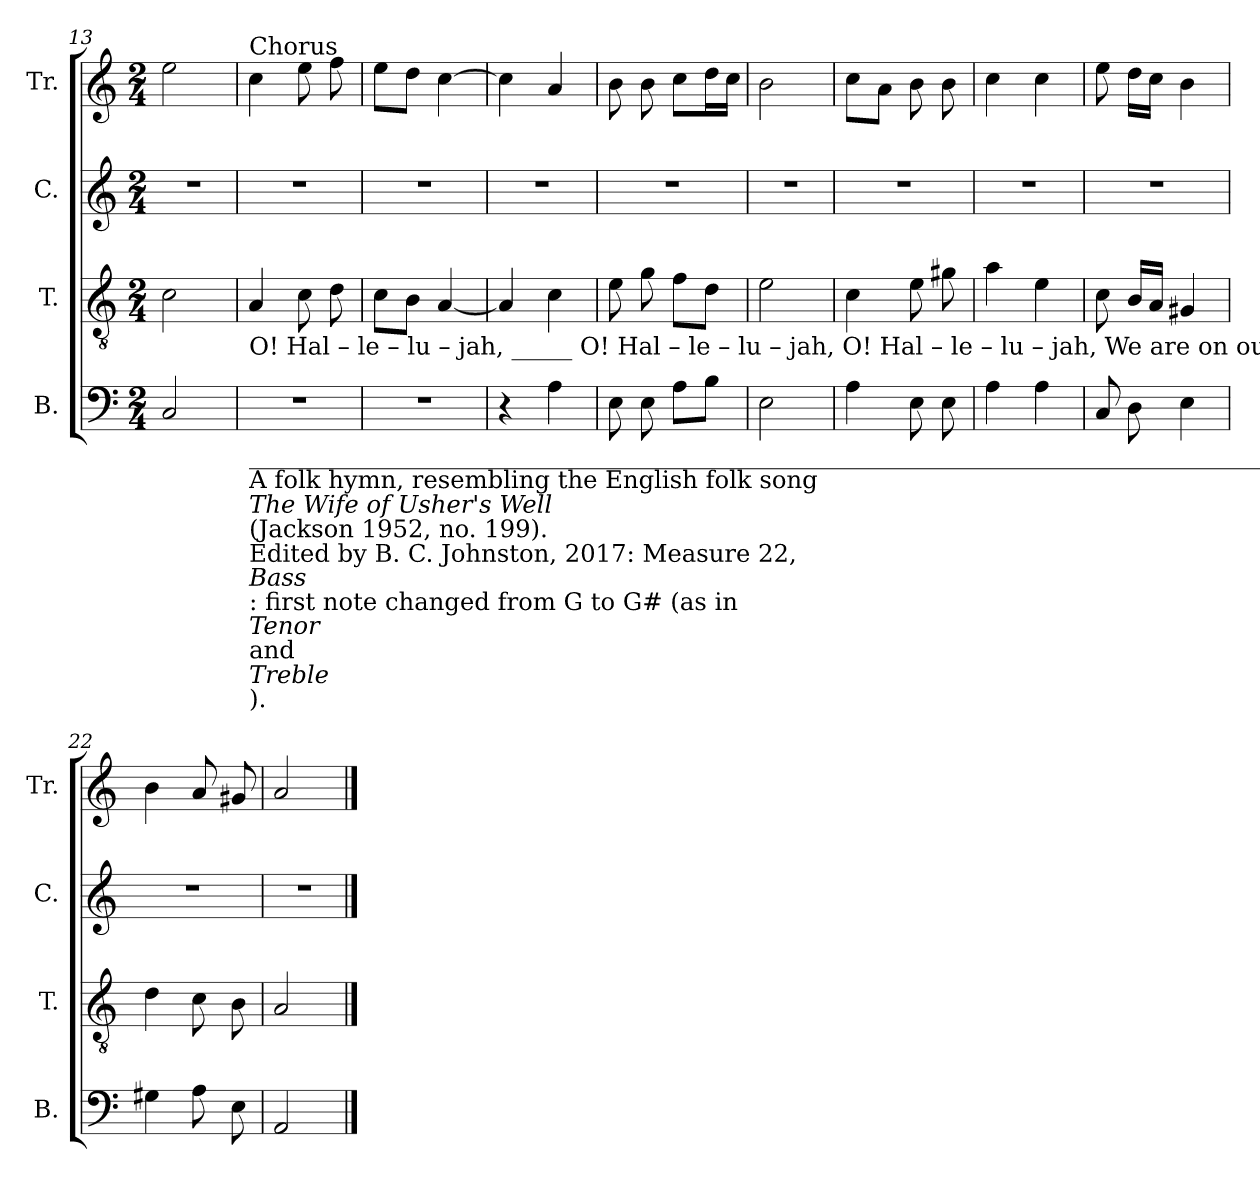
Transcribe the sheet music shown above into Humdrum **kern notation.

**kern	**kern	**kern	**kern
*part4	*part3	*part2	*part1
*staff4	*staff3	*staff2	*staff1
*I"B.	*I"T.	*I"C.	*I"Tr.
*I'B.	*I'T.	*I'C.	*I'Tr.
*clefF4	*clefGv2	*clefG2	*clefG2
*k[]	*k[]	*k[]	*k[]
*M2/4	*M2/4	*M2/4	*M2/4
=13	=13	=13	=13
2C/	2c\	2r	2ee\
!!LO:LB:g=z
=14	=14	=14	=14
!	!	!	!LO:TX:a:t=Chorus
!	!LO:TX:b:t=O!   Hal – le – lu  –  jah, _____    O!     Hal – le – lu       –       jah,      O!           Hal – le  –  lu – jah,   We    are         on        our   jour –ney  home.	!	!
!LO:TX:b:t=_____________________________________________________________________________________	!	!	!
!LO:TX:b:t=A folk hymn, resembling the English folk song	!	!	!
!LO:TX:b:i:t=The Wife of Usher's Well	!	!	!
!LO:TX:b:t=(Jackson 1952, no. 199).	!	!	!
!LO:TX:b:t=Edited by B. C. Johnston, 2017&colon;  Measure 22,	!	!	!
!LO:TX:b:i:t=Bass	!	!	!
!LO:TX:b:t=&colon; first note changed from G to G# (as in	!	!	!
!LO:TX:b:i:t=Tenor	!	!	!
!LO:TX:b:t=and	!	!	!
!LO:TX:b:i:t=Treble	!	!	!
!LO:TX:b:t=).	!	!	!
2r	4A/	2r	4cc\
.	8c\	.	8ee\
.	8d\	.	8ff\
=15	=15	=15	=15
2r	8c\L	2r	8ee\L
.	8B\J	.	8dd\J
.	[4A/	.	[4cc\
=16	=16	=16	=16
4r	4A/]	2r	4cc\]
4A\	4c\	.	4a/
=17	=17	=17	=17
8E\	8e\	2r	8b\
8E\	8g\	.	8b\
8A\L	8f\L	.	8cc\L
8B\J	8d\J	.	16dd\L
.	.	.	16cc\JJ
=18	=18	=18	=18
2E\	2e\	2r	2b\
=19	=19	=19	=19
4A\	4c\	2r	8cc\L
.	.	.	8a\J
8E\	8e\	.	8b\
8E\	8g#X\	.	8b\
=20	=20	=20	=20
4A\	4a\	2r	4cc\
4A\	4e\	.	4cc\
=21	=21	=21	=21
8C/	8c\	2r	8ee\
8D\	16B/LL	.	16dd\LL
.	16A/JJ	.	16cc\JJ
4E\	4G#X/	.	4b\
=22	=22	=22	=22
4G#X\	4d\	2r	4b\
8A\	8c\	.	8a/
8E\	8B\	.	8g#X/
=23	=23	=23	=23
2AA/	2A/	2r	2a/
==	==	==	==
*-	*-	*-	*-
